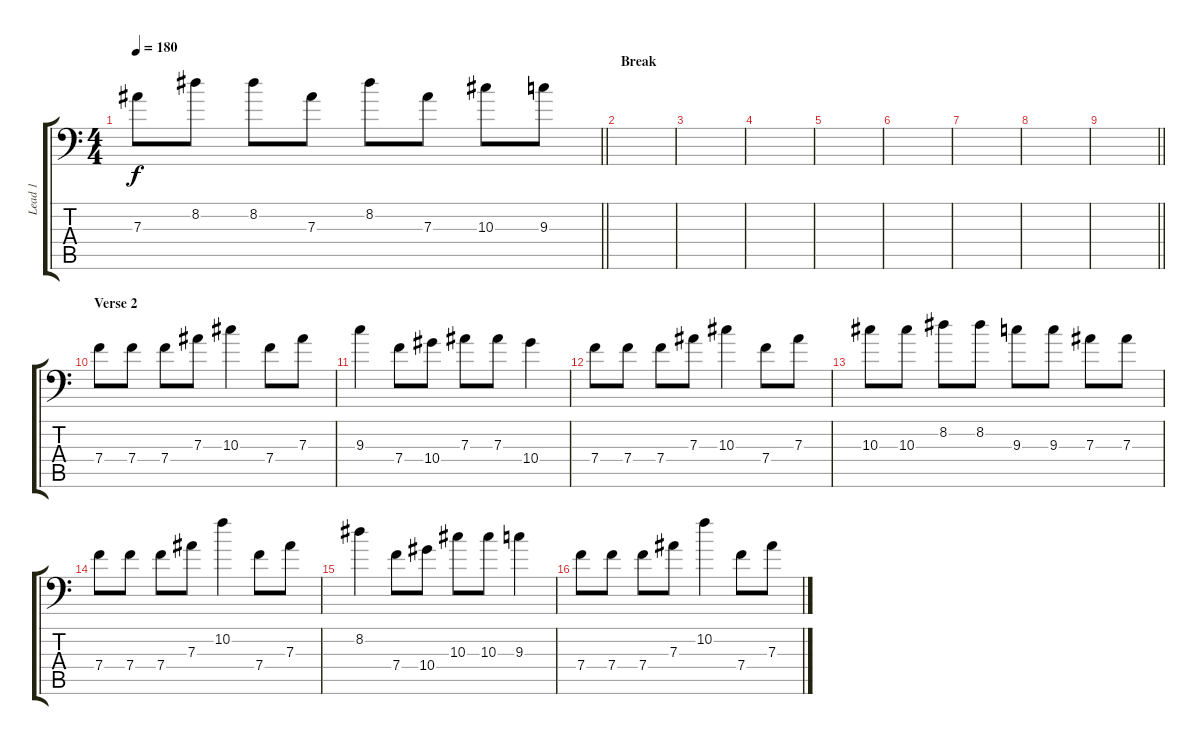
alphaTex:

\track ("Lead 1" "Lead 1") {instrument distortionguitar}
\staff {score tabs}
\tuning (C4 G3 Eb3 Bb2 F2 Bb1) {hide}
\ts (4 4)
\tempo 180
\clef f4
\barLineRight lightlight
\ks c
7.3.8{dy f} 8.2.8 8.2.8 7.3.8 8.2.8 7.3.8 10.3.8 9.3.8 |
\section ("" "Break")
|
|
|
|
|
|
|
\barLineRight lightlight
|
\section ("" "Verse 2")
7.4.8 7.4.8 7.4.8 7.3.8 10.3.4 7.4.8 7.3.8 |
9.3.4 7.4.8 10.4.8 7.3.8 7.3.8 10.4.4 |
7.4.8 7.4.8 7.4.8 7.3.8 10.3.4 7.4.8 7.3.8 |
10.3.8 10.3.8 8.2.8 8.2.8 9.3.8 9.3.8 7.3.8 7.3.8 |
7.4.8 7.4.8 7.4.8 7.3.8 10.2.4 7.4.8 7.3.8 |
8.2.4 7.4.8 10.4.8 10.3.8 10.3.8 9.3.4 |
7.4.8 7.4.8 7.4.8 7.3.8 10.2.4 7.4.8 7.3.8
